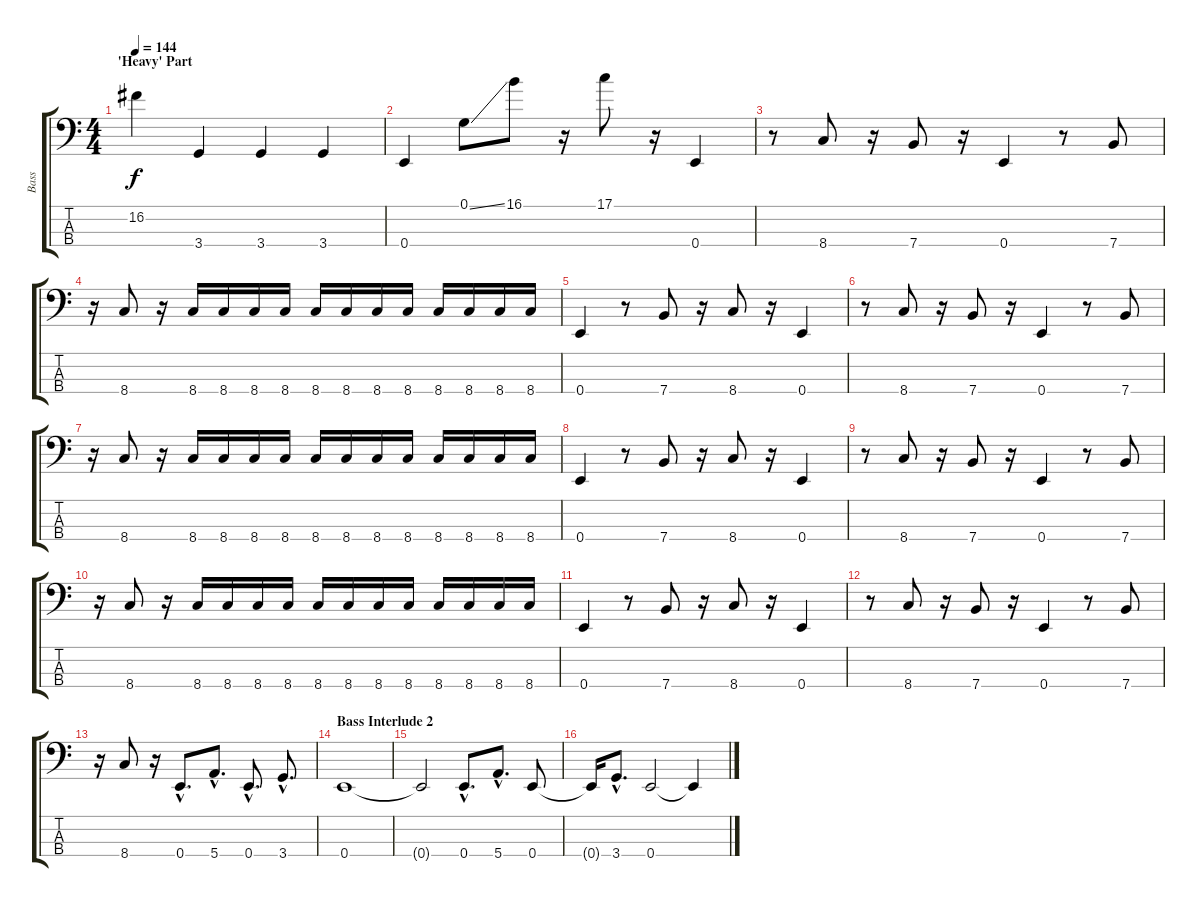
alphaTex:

\track ("Bass" "Bass") {instrument electricbasspick}
\staff {score tabs}
\tuning (G2 D2 A1 E1) {hide}
\ts (4 4)
\section ("" "'Heavy' Part")
\tempo 144
\clef f4
\ks c
16.2{t}.4{dy f} 3.4.4{instrument electricbasspick} 3.4.4 3.4.4 |
0.4.4 0.1{ss}.8 16.1.8 r.16 17.1.8 r.16 0.4.4 |
r.8 8.4.8 r.16 7.4.8 r.16 0.4.4 r.8 7.4.8 |
r.16 8.4.8 r.16 8.4.16 8.4.16 8.4.16 8.4.16 8.4.16 8.4.16 8.4.16 8.4.16 8.4.16 8.4.16 8.4.16 8.4.16 |
0.4.4 r.8 7.4.8 r.16 8.4.8 r.16 0.4.4 |
r.8 8.4.8 r.16 7.4.8 r.16 0.4.4 r.8 7.4.8 |
r.16 8.4.8 r.16 8.4.16 8.4.16 8.4.16 8.4.16 8.4.16 8.4.16 8.4.16 8.4.16 8.4.16 8.4.16 8.4.16 8.4.16 |
0.4.4 r.8 7.4.8 r.16 8.4.8 r.16 0.4.4 |
r.8 8.4.8 r.16 7.4.8 r.16 0.4.4 r.8 7.4.8 |
r.16 8.4.8 r.16 8.4.16 8.4.16 8.4.16 8.4.16 8.4.16 8.4.16 8.4.16 8.4.16 8.4.16 8.4.16 8.4.16 8.4.16 |
0.4.4 r.8 7.4.8 r.16 8.4.8 r.16 0.4.4 |
r.8 8.4.8 r.16 7.4.8 r.16 0.4.4 r.8 7.4.8 |
r.16 8.4.8 r.16 0.4{hac}.8{d} 5.4{hac}.8{d} 0.4{hac}.8{d} 3.4{hac}.8{d} |
\section ("" "Bass Interlude 2")
0.4.1 |
0.4{t}.2 0.4{hac}.8{d} 5.4{hac}.8{d} 0.4.8 |
0.4{t}.16 3.4{hac}.8{d} 0.4.2 0.4{t}.4
